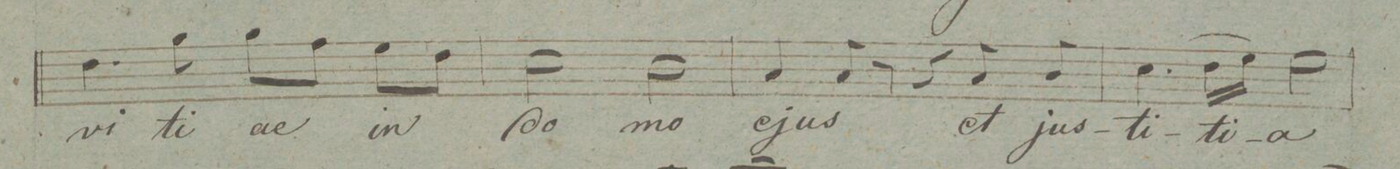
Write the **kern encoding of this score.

**kern	**text	**dynam
*I"Canto.	*	*
*clefC1	*	*
*k[c#f#d#g#]	*	*
*met(c|)	*	*
*M2/2	*	*
4.b\	-vi-	.
8ee\	-ti-	.
8ee\L	-ae	.
8dd#\J	.	.
8cc#\L	in	.
8b\J	.	.
=20	=20	=20
2a\	do-	.
2g#\	-mo	.
=21	=21	=21
4f#/	e-	.
8f#/	-jus	.
8r	.	.
4r	.	.
8f#/	et	.
8g#/	jus-	.
=22	=22	=22
4.a\	-ti-	.
(16b\LL	-ti-	.
16cc#\JJ)	.	.
2cc#\	-a	.
=23	=23	=23
*-	*-	*-
